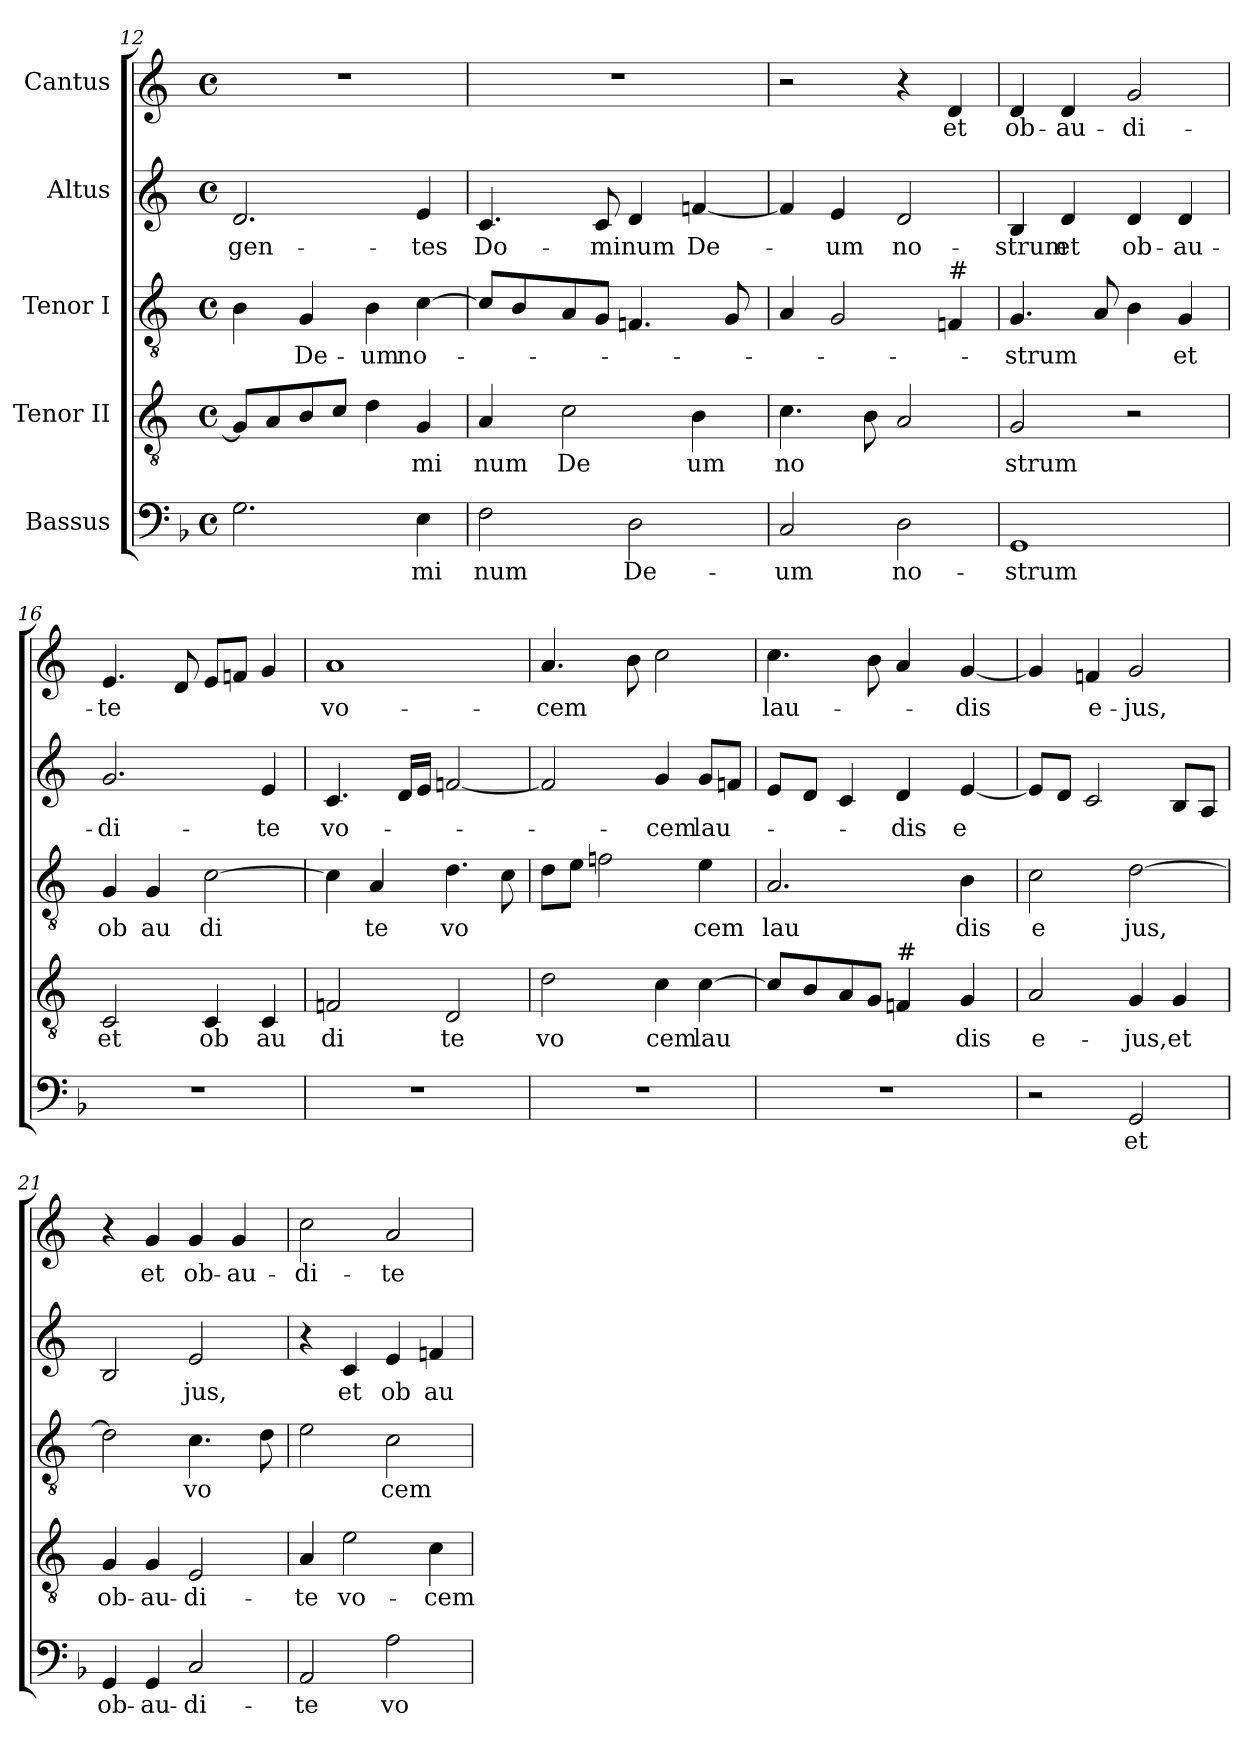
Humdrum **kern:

**kern	**text	**kern	**text	**kern	**text	**kern	**text	**kern	**text
*part5	*part5	*part4	*part4	*part3	*part3	*part2	*part2	*part1	*part1
*staff5	*staff5	*staff4	*staff4	*staff3	*staff3	*staff2	*staff2	*staff1	*staff1
*I"Bassus	*	*I"Tenor II	*	*I"Tenor I	*	*I"Altus	*	*I"Cantus	*
*clefF4	*	*clefGv2	*	*clefGv2	*	*clefG2	*	*clefG2	*
*	*	*ITrd-3c-5	*	*ITrd-3c-5	*	*ITrd-3c-5	*	*ITrd-3c-5	*
*k[b-]	*	*	*	*	*	*	*	*	*
*F:	*	*	*	*	*	*	*	*	*
*M4/4	*	*M4/4	*	*M4/4	*	*M4/4	*	*M4/4	*
*met(c)	*	*met(c)	*	*met(c)	*	*met(c)	*	*met(c)	*
=12	=12	=12	=12	=12	=12	=12	=12	=12	=12
!	!	!	!	!	!	!	!LO:LY:b:cj	!	!
2.G\	.	8c/L]	.	4e\	.	2.g/	gen-	1r	.
.	.	8d/	.	.	.	.	.	.	.
!	!	!	!	!	!LO:LY:b:cj	!	!	!	!
.	.	8e/	.	4c/	De-	.	.	.	.
.	.	8f/J	.	.	.	.	.	.	.
!	!	!	!	!	!LO:LY:b:cj	!	!	!	!
.	.	4g\	.	4e\	-um	.	.	.	.
!	!LO:LY:b:cj	!	!LO:LY:b:cj	!	!LO:LY:b:cj	!	!LO:LY:b:cj	!	!
4E\	mi	4c/	mi	[<4f\	no-	4a/	-tes	.	.
!!LO:LB:g=z
=13	=13	=13	=13	=13	=13	=13	=13	=13	=13
!	!LO:LY:b:cj	!	!LO:LY:b:cj	!	!	!	!LO:LY:b:cj	!	!
*	*	*	*	*^	*	*	*	*	*
2F\	num	4d/	num	8f/L]	8ryy	.	4.f/	Do-	1r	.
.	.	.	.	8e/	16ryy	.	.	.	.	.
.	.	.	.	.	64ryy	.	.	.	.	.
.	.	.	.	.	2ryy	.	.	.	.	.
!	!	!	!LO:LY:b:cj	!	!	!	!	!	!	!
.	.	2f\	De	8d/	.	.	.	.	.	.
!	!	!	!	!	!	!	!	!LO:LY:b	!	!
.	.	.	.	8c/J	.	.	8f/	-minum	.	.
!	!LO:LY:b:cj	!	!	!	!	!	!	!	!	!
2D\	De-	.	.	4.B-/	.	.	4g/	.	.	.
.	.	.	.	.	4ryy	.	.	.	.	.
!	!	!	!LO:LY:b:cj	!	!	!	!	!LO:LY:b	!	!
.	.	4e\	um	.	.	.	[<4b-/	De-	.	.
.	.	.	.	8c/	.	.	.	.	.	.
.	.	.	.	.	32.ryy	.	.	.	.	.
=14	=14	=14	=14	=14	=14	=14	=14	=14	=14	=14
!	!LO:LY:b:cj	!	!LO:LY:b:cj	!	!	!	!	!	!	!
*	*	*	*	*v	*v	*	*	*	*	*
2C/	-um	4.f\	no	4d/	.	4b-/]	.	2r	.
!	!	!	!	!	!	!	!LO:LY:b:cj	!	!
.	.	.	.	2c/	.	4a/	-um	.	.
.	.	8e\	.	.	.	.	.	.	.
!	!LO:LY:b:cj	!	!	!	!	!	!LO:LY:b:cj	!	!
2D\	no-	2d/	.	.	.	2g/	no-	4r	.
!	!	!	!	!LO:TX:a:t=#	!	!	!	!	!
!	!	!	!	!	!	!	!	!	!LO:LY:b:cj
.	.	.	.	4B-/	.	.	.	4g/	et
=15	=15	=15	=15	=15	=15	=15	=15	=15	=15
!	!LO:LY:b:cj	!	!LO:LY:b:cj	!	!LO:LY:b	!	!LO:LY:b:cj	!	!LO:LY:b:cj
1GG	-strum	2c/	strum	4.c/	-strum	4e/	-strum	4g/	ob-
!	!	!	!	!	!	!	!LO:LY:b:cj	!	!LO:LY:b:cj
.	.	.	.	.	.	4g/	et	4g/	-au-
.	.	.	.	8d/	.	.	.	.	.
!	!	!	!	!	!	!	!LO:LY:b:cj	!	!LO:LY:b:cj
.	.	2r	.	4e\	.	4g/	ob-	2cc/	-di-
!	!	!	!	!	!LO:LY:b:cj	!	!LO:LY:b:cj	!	!
.	.	.	.	4c/	et	4g/	-au-	.	.
=16	=16	=16	=16	=16	=16	=16	=16	=16	=16
!	!	!	!LO:LY:b:cj	!	!LO:LY:b:cj	!	!LO:LY:b:cj	!	!LO:LY:b:cj
1r	.	2F/	et	4c/	ob	2.cc/	-di-	4.a/	-te
!	!	!	!	!	!LO:LY:b:cj	!	!	!	!
.	.	.	.	4c/	au	.	.	.	.
.	.	.	.	.	.	.	.	8g/	.
!	!	!	!LO:LY:b:cj	!	!LO:LY:b:cj	!	!	!	!
.	.	4F/	ob	[>2f\	di	.	.	8a/L	.
.	.	.	.	.	.	.	.	8b-/J	.
!	!	!	!LO:LY:b:cj	!	!	!	!LO:LY:b:cj	!	!
.	.	4F/	au	.	.	4a/	-te	4cc/	.
=17	=17	=17	=17	=17	=17	=17	=17	=17	=17
!	!	!	!LO:LY:b:cj	!	!	!	!LO:LY:b:cj	!	!LO:LY:b:cj
1r	.	2B-/	di	4f\]	.	4.f/	vo-	1dd	vo-
!	!	!	!	!	!LO:LY:b:cj	!	!	!	!
.	.	.	.	4d/	te	.	.	.	.
.	.	.	.	.	.	16g/L	.	.	.
.	.	.	.	.	.	16a/J	.	.	.
!	!	!	!LO:LY:b:cj	!	!LO:LY:b:cj	!	!	!	!
.	.	2G/	te	4.g\	vo	[<2b-/	.	.	.
.	.	.	.	8f\	.	.	.	.	.
=18	=18	=18	=18	=18	=18	=18	=18	=18	=18
!	!	!	!LO:LY:b:cj	!	!	!	!	!	!LO:LY:b
1r	.	2g\	vo	8g\L	.	2b-/]	.	4.dd/	-cem
.	.	.	.	8a\J	.	.	.	.	.
.	.	.	.	2b-\	.	.	.	.	.
.	.	.	.	.	.	.	.	8ee\	.
!	!	!	!LO:LY:b:cj	!	!	!	!LO:LY:b:cj	!	!
.	.	4f\	cem	.	.	4cc/	-cem	2ff\	.
!	!	!	!LO:LY:b	!	!LO:LY:b:cj	!	!LO:LY:b	!	!
.	.	[<4f\	lau	4a\	cem	8cc/L	lau-	.	.
.	.	.	.	.	.	8b-/J	.	.	.
!!LO:PB:g=z
=19	=19	=19	=19	=19	=19	=19	=19	=19	=19
!	!	!	!	!	!LO:LY:b:cj	!	!	!	!LO:LY:b
*	*	*^	*	*	*	*^	*	*	*
1r	.	8f/L]	32ryy	.	2.d/	lau	8a/L	8ryy	.	4.ff\	lau-
.	.	.	2ryy	.	.	.	.	.	.	.	.
.	.	8e/	.	.	.	.	8g/J	32ryy	.	.	.
.	.	.	.	.	.	.	.	2ryy	.	.	.
.	.	8d/	.	.	.	.	4f/	.	.	.	.
.	.	8c/J	.	.	.	.	.	.	.	8ee\	.
!	!	!LO:TX:a:t=#	!	!	!	!	!	!	!	!	!
!	!	!	!	!	!	!	!	!	!LO:LY:b:cj	!	!
.	.	4B-/	.	.	.	.	4g/	.	-dis	4dd/	.
.	.	.	4...ryy	.	.	.	.	.	.	.	.
.	.	.	.	.	.	.	.	4ryy	.	.	.
!	!	!	!	!LO:LY:b:cj	!	!LO:LY:b:cj	!	!	!LO:LY:b:cj	!	!LO:LY:b
.	.	4c/	.	dis	4e\	dis	[<4a/	.	e	[<4cc/	-dis
.	.	.	.	.	.	.	.	16.ryy	.	.	.
=20	=20	=20	=20	=20	=20	=20	=20	=20	=20	=20	=20
!	!	!	!	!LO:LY:b:cj	!	!LO:LY:b:cj	!	!	!	!	!
*	*	*v	*v	*	*	*	*v	*v	*	*	*
2r	.	2d/	e-	2f\	e	8a/L]	.	4cc/]	.
.	.	.	.	.	.	8g/J	.	.	.
!	!	!	!	!	!	!	!	!	!LO:LY:b:cj
.	.	.	.	.	.	2f/	.	4b-/	e-
!	!LO:LY:b:cj	!	!LO:LY:b:cj	!	!LO:LY:b	!	!	!	!LO:LY:b:cj
2GG/	et	4c/	-jus,	[>2g\	jus,	.	.	2cc/	-jus,
!	!	!	!LO:LY:b:cj	!	!	!	!	!	!
.	.	4c/	et	.	.	8e/L	.	.	.
.	.	.	.	.	.	8d/J	.	.	.
=21	=21	=21	=21	=21	=21	=21	=21	=21	=21
!	!LO:LY:b:cj	!	!LO:LY:b:cj	!	!	!	!	!	!
4GG/	ob-	4c/	ob-	2g\]	.	2e/	.	4r	.
!	!LO:LY:b:cj	!	!LO:LY:b:cj	!	!	!	!	!	!LO:LY:b:cj
4GG/	-au-	4c/	-au-	.	.	.	.	4cc/	et
!	!LO:LY:b:cj	!	!LO:LY:b:cj	!	!LO:LY:b:cj	!	!LO:LY:b:cj	!	!LO:LY:b:cj
2C/	-di-	2A/	-di-	4.f\	vo	2a/	jus,	4cc/	ob-
!	!	!	!	!	!	!	!	!	!LO:LY:b:cj
.	.	.	.	.	.	.	.	4cc/	-au-
.	.	.	.	8g\	.	.	.	.	.
=22	=22	=22	=22	=22	=22	=22	=22	=22	=22
!	!LO:LY:b:cj	!	!LO:LY:b:cj	!	!	!	!	!	!LO:LY:b:cj
2AA/	-te	4d/	-te	2a\	.	4r	.	2ff\	-di-
!	!	!	!LO:LY:b:cj	!	!	!	!LO:LY:b:cj	!	!
.	.	2a\	vo-	.	.	4f/	et	.	.
!	!LO:LY:b:cj	!	!	!	!LO:LY:b:cj	!	!LO:LY:b:cj	!	!LO:LY:b:cj
2A\	vo-	.	.	2f\	cem	4a/	ob	2dd/	-te
!	!	!	!LO:LY:b:cj	!	!	!	!LO:LY:b:cj	!	!
.	.	4f\	-cem	.	.	4b-/	au	.	.
=	=	=	=	=	=	=	=	=	=
*-	*-	*-	*-	*-	*-	*-	*-	*-	*-
